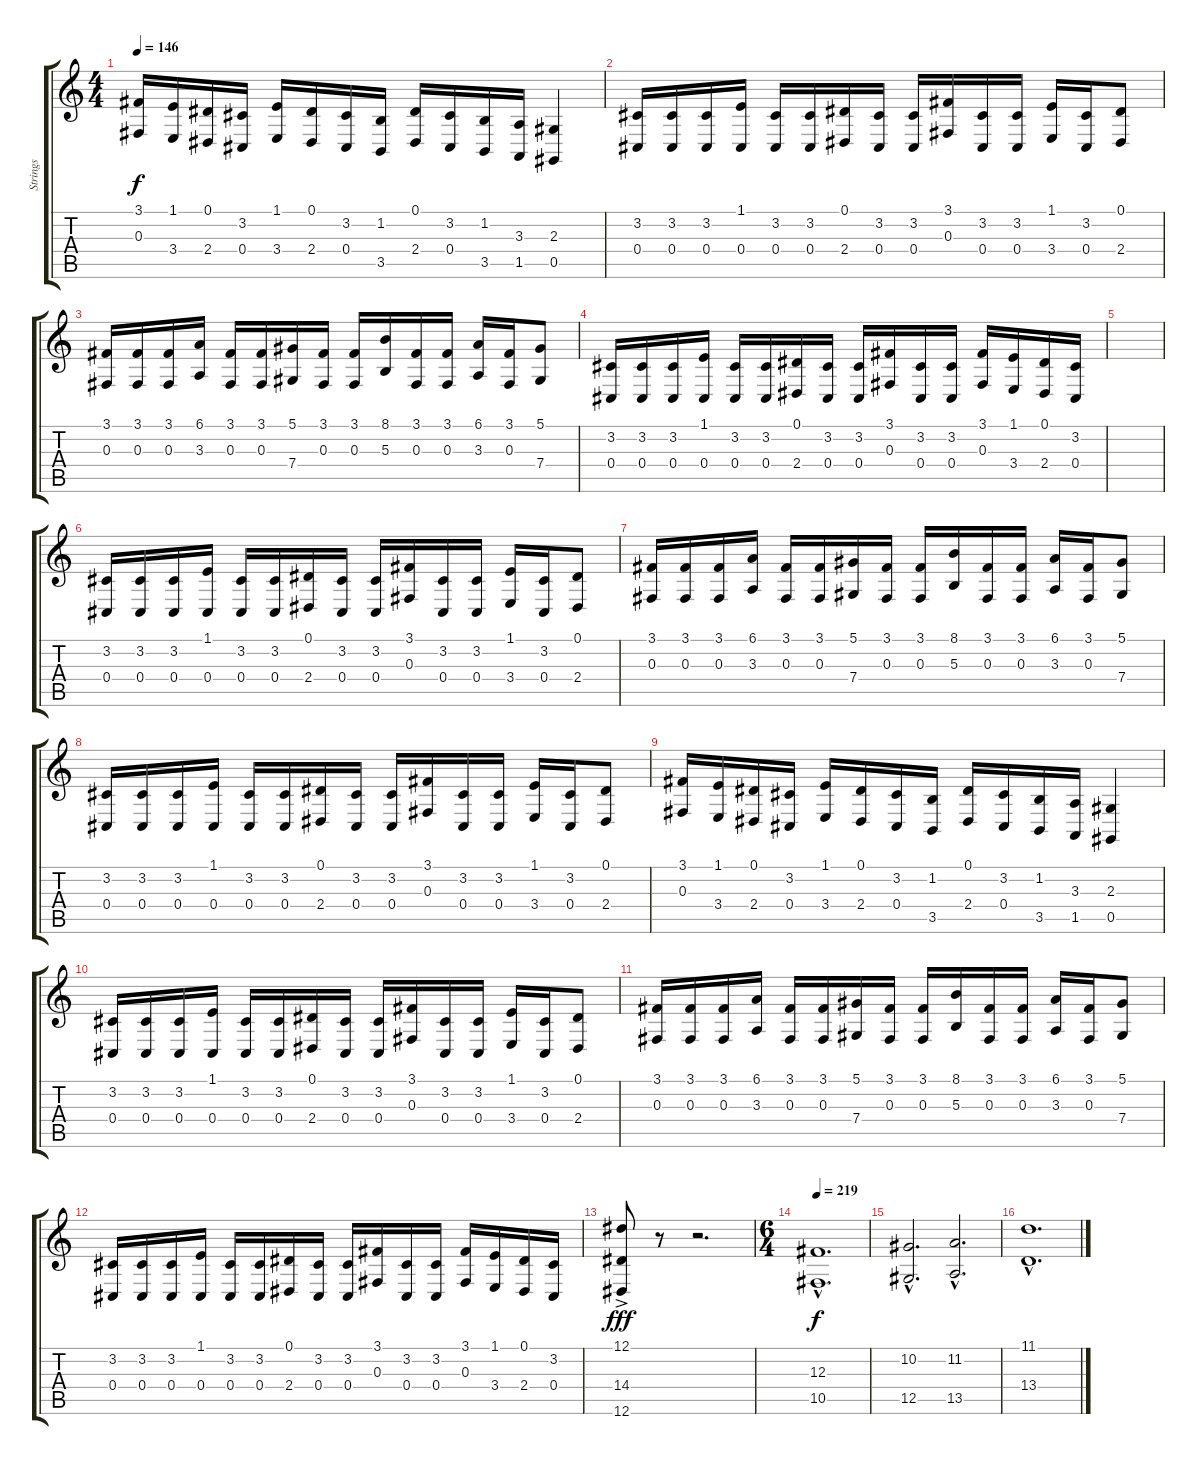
\track ("Strings" "Strings") {instrument stringensemble1}
\staff {score tabs}
\tuning (Eb4 Bb3 Gb3 Db3 Ab2 Eb2) {hide}
\ts (4 4)
\tempo 146
\clef g2
\ks c
(3.1 0.3).16{dy f} (1.1 3.4).16 (0.1 2.4).16 (3.2 0.4).16 (1.1 3.4).16 (0.1 2.4).16 (3.2 0.4).16 (1.2 3.5).16 (0.1 2.4).16 (3.2 0.4).16 (1.2 3.5).16 (3.3 1.5).16 (2.3 0.5).4 |
(3.2 0.4).16 (3.2 0.4).16 (3.2 0.4).16 (1.1 0.4).16 (3.2 0.4).16 (3.2 0.4).16 (0.1 2.4).16 (3.2 0.4).16 (3.2 0.4).16 (3.1 0.3).16 (3.2 0.4).16 (3.2 0.4).16 (1.1 3.4).16 (3.2 0.4).16 (0.1 2.4).8 |
(3.1 0.3).16 (3.1 0.3).16 (3.1 0.3).16 (6.1 3.3).16 (3.1 0.3).16 (3.1 0.3).16 (5.1 7.4).16 (3.1 0.3).16 (3.1 0.3).16 (8.1 5.3).16 (3.1 0.3).16 (3.1 0.3).16 (6.1 3.3).16 (3.1 0.3).16 (5.1 7.4).8 |
(3.2 0.4).16 (3.2 0.4).16 (3.2 0.4).16 (1.1 0.4).16 (3.2 0.4).16 (3.2 0.4).16 (0.1 2.4).16 (3.2 0.4).16 (3.2 0.4).16 (3.1 0.3).16 (3.2 0.4).16 (3.2 0.4).16 (3.1 0.3).16 (1.1 3.4).16 (0.1 2.4).16 (3.2 0.4).16 |
|
(3.2 0.4).16 (3.2 0.4).16 (3.2 0.4).16 (1.1 0.4).16 (3.2 0.4).16 (3.2 0.4).16 (0.1 2.4).16 (3.2 0.4).16 (3.2 0.4).16 (3.1 0.3).16 (3.2 0.4).16 (3.2 0.4).16 (1.1 3.4).16 (3.2 0.4).16 (0.1 2.4).8 |
(3.1 0.3).16 (3.1 0.3).16 (3.1 0.3).16 (6.1 3.3).16 (3.1 0.3).16 (3.1 0.3).16 (5.1 7.4).16 (3.1 0.3).16 (3.1 0.3).16 (8.1 5.3).16 (3.1 0.3).16 (3.1 0.3).16 (6.1 3.3).16 (3.1 0.3).16 (5.1 7.4).8 |
(3.2 0.4).16 (3.2 0.4).16 (3.2 0.4).16 (1.1 0.4).16 (3.2 0.4).16 (3.2 0.4).16 (0.1 2.4).16 (3.2 0.4).16 (3.2 0.4).16 (3.1 0.3).16 (3.2 0.4).16 (3.2 0.4).16 (1.1 3.4).16 (3.2 0.4).16 (0.1 2.4).8 |
(3.1 0.3).16 (1.1 3.4).16 (0.1 2.4).16 (3.2 0.4).16 (1.1 3.4).16 (0.1 2.4).16 (3.2 0.4).16 (1.2 3.5).16 (0.1 2.4).16 (3.2 0.4).16 (1.2 3.5).16 (3.3 1.5).16 (2.3 0.5).4 |
(3.2 0.4).16 (3.2 0.4).16 (3.2 0.4).16 (1.1 0.4).16 (3.2 0.4).16 (3.2 0.4).16 (0.1 2.4).16 (3.2 0.4).16 (3.2 0.4).16 (3.1 0.3).16 (3.2 0.4).16 (3.2 0.4).16 (1.1 3.4).16 (3.2 0.4).16 (0.1 2.4).8 |
(3.1 0.3).16 (3.1 0.3).16 (3.1 0.3).16 (6.1 3.3).16 (3.1 0.3).16 (3.1 0.3).16 (5.1 7.4).16 (3.1 0.3).16 (3.1 0.3).16 (8.1 5.3).16 (3.1 0.3).16 (3.1 0.3).16 (6.1 3.3).16 (3.1 0.3).16 (5.1 7.4).8 |
(3.2 0.4).16 (3.2 0.4).16 (3.2 0.4).16 (1.1 0.4).16 (3.2 0.4).16 (3.2 0.4).16 (0.1 2.4).16 (3.2 0.4).16 (3.2 0.4).16 (3.1 0.3).16 (3.2 0.4).16 (3.2 0.4).16 (3.1 0.3).16 (1.1 3.4).16 (0.1 2.4).16 (3.2 0.4).16 |
(12.1 14.4{ac} 12.6{ac}).8{dy fff} r.8 r.2{d} |
\ts (6 4)
\tempo 219
(12.3{hac} 10.5{hac}).1{d dy f} |
(10.2{hac} 12.5{hac}).2{d} (11.2{hac} 13.5{hac}).2{d} |
(11.1{hac} 13.4{hac}).1{d}
